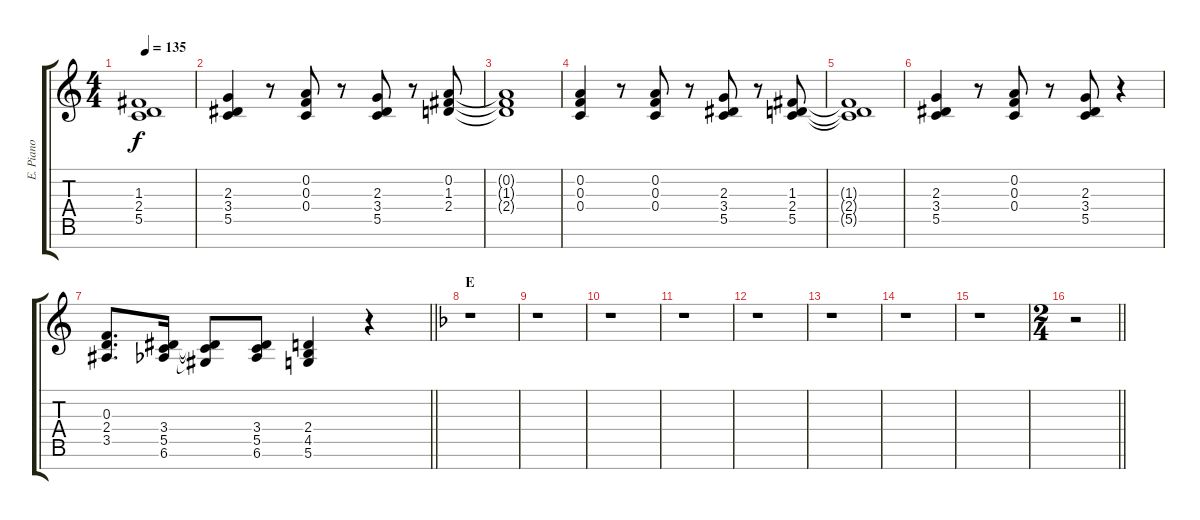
\track ("E. Piano" "E. Piano") {instrument electricgrandpiano}
\staff {score tabs}
\tuning (D5 A4 F4 C4 G3 D3 A2) {hide}
\ts (4 4)
\tempo 135
\clef g2
\ks c
(1.3{t} 2.4{t} 5.5{t}).1{dy f} |
(2.3 3.4 5.5).4 r.8 (0.2 0.3 0.4).8 r.8 (2.3 3.4 5.5).8 r.8 (0.2 1.3 2.4).8 |
(0.2{t} 1.3{t} 2.4{t}).1 |
(0.2 0.3 0.4).4 r.8 (0.2 0.3 0.4).8 r.8 (2.3 3.4 5.5).8 r.8 (1.3 2.4 5.5).8 |
(1.3{t} 2.4{t} 5.5{t}).1 |
(2.3 3.4 5.5).4 r.8 (0.2 0.3 0.4).8 r.8 (2.3 3.4 5.5).8 r.4 |
\barLineRight lightlight
(0.3 2.4 3.5).8{d} (3.4 5.5 6.6{acc b}).16 (3.4{t} 5.5{t} 6.6{t}).8 (3.4 5.5 6.6{acc b}).8 (2.4 4.5 5.6).4 r.4 |
\section ("" "E")
\ks f
r.1 |
r.1 |
r.1 |
r.1 |
r.1 |
r.1 |
r.1 |
r.1 |
\ts (2 4)
\barLineRight lightlight
r.2
